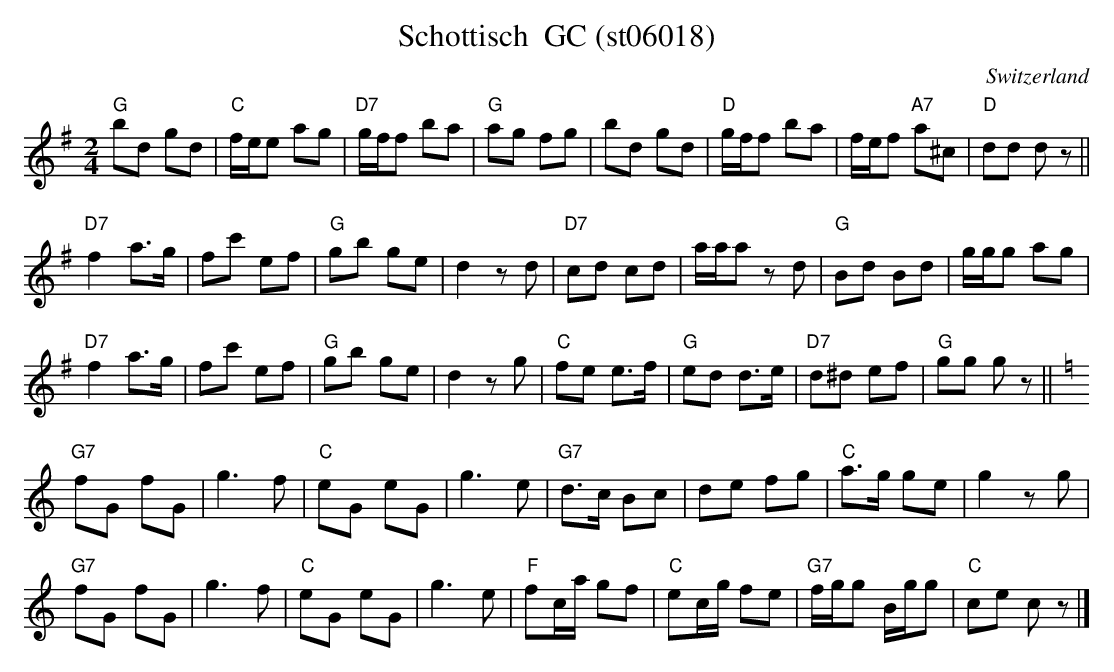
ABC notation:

X:1
T: Schottisch  GC (st06018)
O:Switzerland
M:2/4
L:1/8
K:G major
"G"bd gd | "C"f/e/e ag | "D7"g/f/f ba | "G"ag fg | bd gd | "D"g/f/f ba | f/e/f "A7"a^c | "D"dd dz ||
"D7"f2a>g | fc' ef | "G"gb ge | d2zd | "D7"cd cd | a/a/a zd | "G"Bd Bd | g/g/g ag |
"D7"f2a>g | fc' ef | "G"gb ge | d2zg | "C"fe e>f | "G"ed d>e | "D7"d^d ef | "G"gg gz || [K:C]
"G7"fG fG | g3f | "C"eG eG | g3e | "G7"d>c Bc | de fg | "C"a>g ge | g2zg |
"G7"fG fG | g3f | "C"eG eG | g3e | "F"fc/a/ gf | "C"ec/g/ fe | "G7"f/g/g B/g/g | "C"ce cz |]
